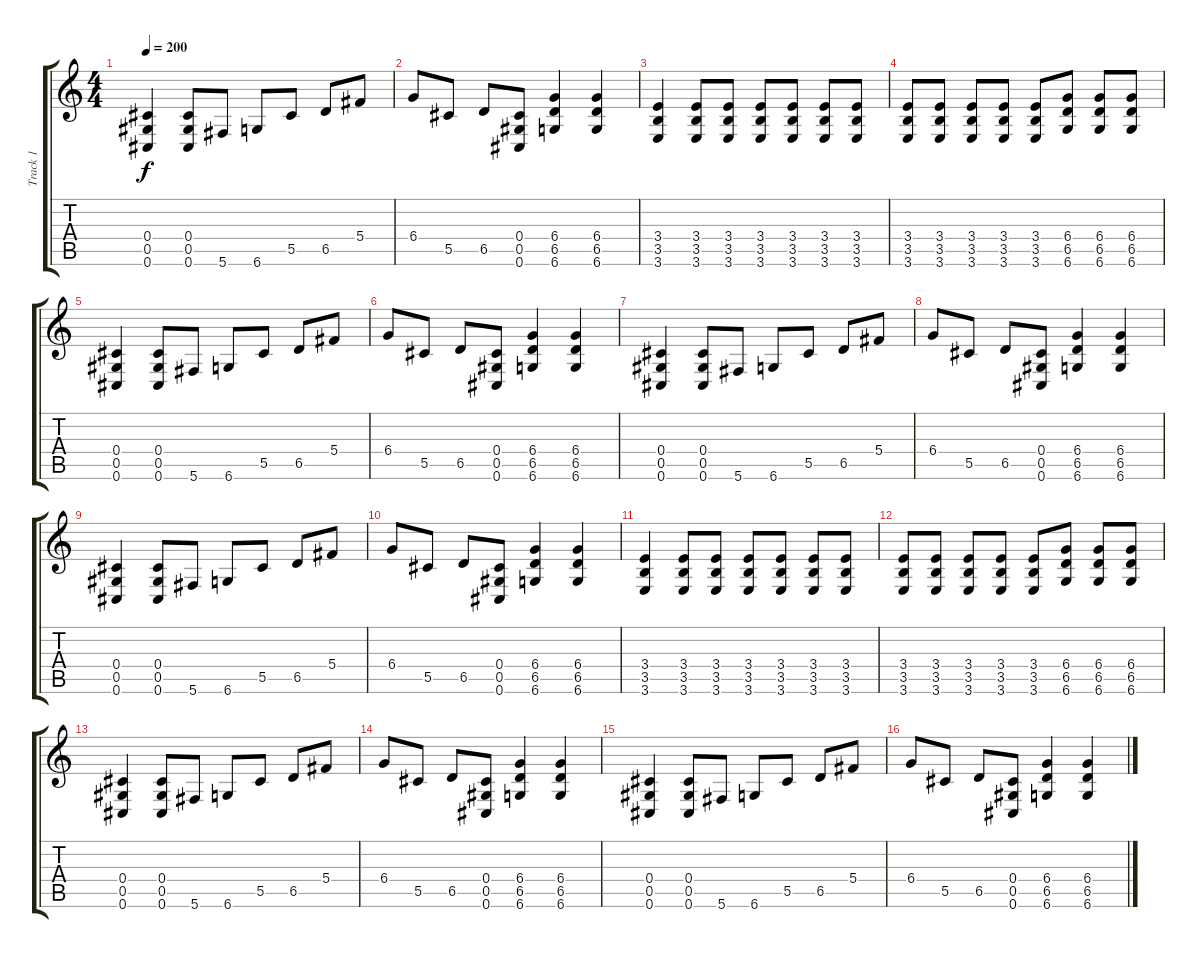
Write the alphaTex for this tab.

\track ("Track 1" "Track 1") {instrument distortionguitar}
\staff {score tabs}
\tuning (Eb4 Bb3 Gb3 Db3 Ab2 Db2) {hide}
\ts (4 4)
\tempo 200
\clef g2
\ks c
(0.4 0.5 0.6).4{dy f} (0.4 0.5 0.6).8 5.6.8 6.6.8 5.5.8 6.5.8 5.4.8 |
6.4.8 5.5.8 6.5.8 (0.4 0.5 0.6).8 (6.4 6.5 6.6).4 (6.4 6.5 6.6).4 |
(3.4 3.5 3.6).4 (3.4 3.5 3.6).8 (3.4 3.5 3.6).8 (3.4 3.5 3.6).8 (3.4 3.5 3.6).8 (3.4 3.5 3.6).8 (3.4 3.5 3.6).8 |
(3.4 3.5 3.6).8 (3.4 3.5 3.6).8 (3.4 3.5 3.6).8 (3.4 3.5 3.6).8 (3.4 3.5 3.6).8 (6.4 6.5 6.6).8 (6.4 6.5 6.6).8 (6.4 6.5 6.6).8 |
(0.4 0.5 0.6).4 (0.4 0.5 0.6).8 5.6.8 6.6.8 5.5.8 6.5.8 5.4.8 |
6.4.8 5.5.8 6.5.8 (0.4 0.5 0.6).8 (6.4 6.5 6.6).4 (6.4 6.5 6.6).4 |
(0.4 0.5 0.6).4 (0.4 0.5 0.6).8 5.6.8 6.6.8 5.5.8 6.5.8 5.4.8 |
6.4.8 5.5.8 6.5.8 (0.4 0.5 0.6).8 (6.4 6.5 6.6).4 (6.4 6.5 6.6).4 |
(0.4 0.5 0.6).4 (0.4 0.5 0.6).8 5.6.8 6.6.8 5.5.8 6.5.8 5.4.8 |
6.4.8 5.5.8 6.5.8 (0.4 0.5 0.6).8 (6.4 6.5 6.6).4 (6.4 6.5 6.6).4 |
(3.4 3.5 3.6).4 (3.4 3.5 3.6).8 (3.4 3.5 3.6).8 (3.4 3.5 3.6).8 (3.4 3.5 3.6).8 (3.4 3.5 3.6).8 (3.4 3.5 3.6).8 |
(3.4 3.5 3.6).8 (3.4 3.5 3.6).8 (3.4 3.5 3.6).8 (3.4 3.5 3.6).8 (3.4 3.5 3.6).8 (6.4 6.5 6.6).8 (6.4 6.5 6.6).8 (6.4 6.5 6.6).8 |
(0.4 0.5 0.6).4 (0.4 0.5 0.6).8 5.6.8 6.6.8 5.5.8 6.5.8 5.4.8 |
6.4.8 5.5.8 6.5.8 (0.4 0.5 0.6).8 (6.4 6.5 6.6).4 (6.4 6.5 6.6).4 |
(0.4 0.5 0.6).4 (0.4 0.5 0.6).8 5.6.8 6.6.8 5.5.8 6.5.8 5.4.8 |
6.4.8 5.5.8 6.5.8 (0.4 0.5 0.6).8 (6.4 6.5 6.6).4 (6.4 6.5 6.6).4
